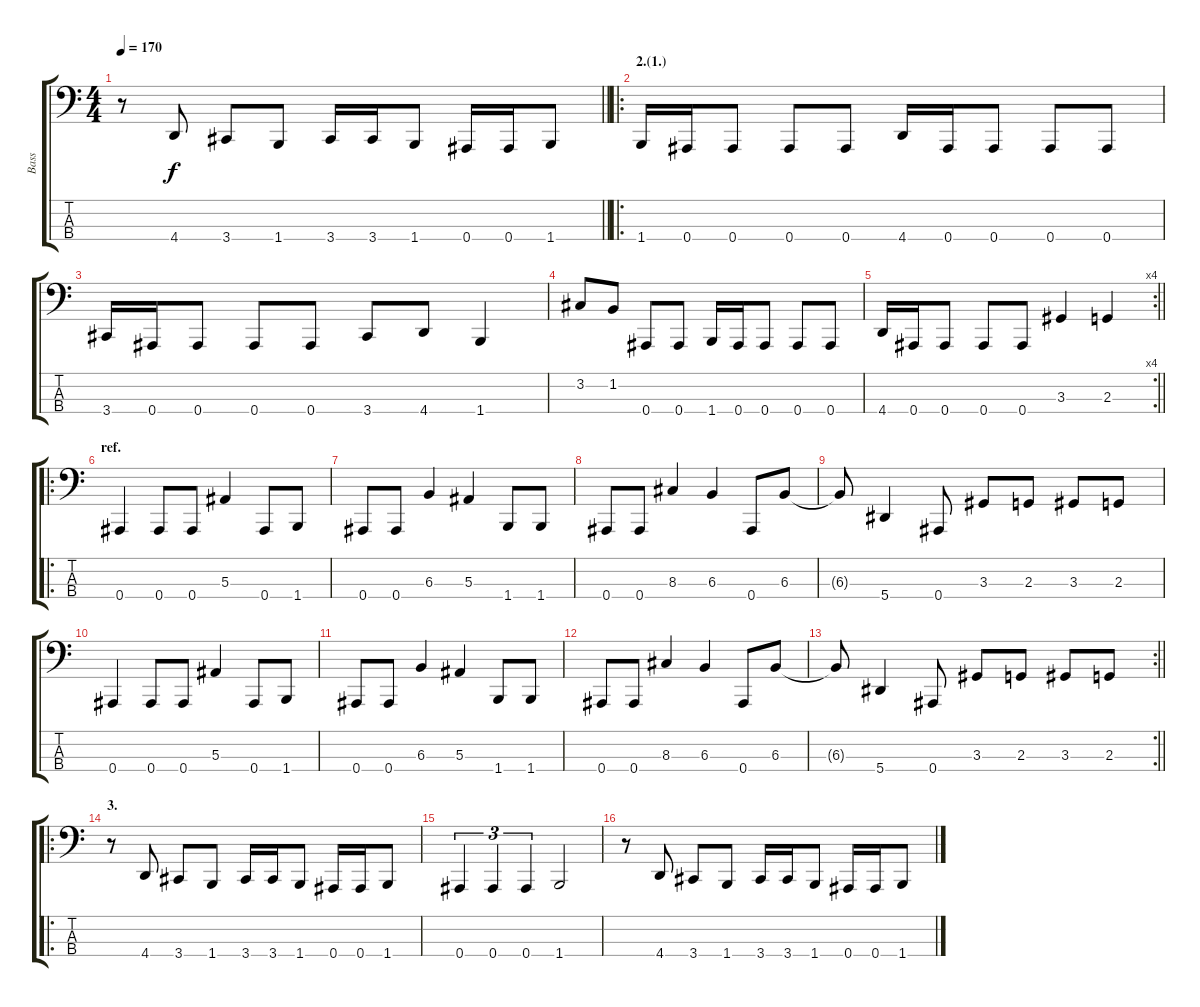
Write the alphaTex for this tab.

\track ("Bass" "Bass") {instrument electricbasspick}
\staff {score tabs}
\tuning (Eb2 Bb1 F1 Bb0) {hide}
\ts (4 4)
\tempo 170
\clef f4
\barLineRight lightlight
\ks c
r.8{dy f} 4.4.8 3.4.8 1.4.8 3.4.16 3.4.16 1.4.8 0.4.16 0.4.16 1.4.8 |
\ro
\section ("" "2.(1.)")
1.4.16 0.4.16 0.4.8 0.4.8 0.4.8 4.4.16 0.4.16 0.4.8 0.4.8 0.4.8 |
3.4.16 0.4.16 0.4.8 0.4.8 0.4.8 3.4.8 4.4.8 1.4.4 |
3.2.8 1.2.8 0.4.8 0.4.8 1.4.16 0.4.16 0.4.8 0.4.8 0.4.8 |
\rc 4
\barLineRight lightlight
4.4.16 0.4.16 0.4.8 0.4.8 0.4.8 3.3.4 2.3.4 |
\ro
\section ("" "ref.")
0.4.4 0.4.8 0.4.8 5.3.4 0.4.8 1.4.8 |
0.4.8 0.4.8 6.3.4 5.3.4 1.4.8 1.4.8 |
0.4.8 0.4.8 8.3.4 6.3.4 0.4.8 6.3.8 |
6.3{t}.8 5.4.4 0.4.8 3.3.8 2.3.8 3.3.8 2.3.8 |
0.4.4 0.4.8 0.4.8 5.3.4 0.4.8 1.4.8 |
0.4.8 0.4.8 6.3.4 5.3.4 1.4.8 1.4.8 |
0.4.8 0.4.8 8.3.4 6.3.4 0.4.8 6.3.8 |
\rc 2
\barLineRight lightlight
6.3{t}.8 5.4.4 0.4.8 3.3.8 2.3.8 3.3.8 2.3.8 |
\ro
\section ("" "3.")
r.8 4.4.8 3.4.8 1.4.8 3.4.16 3.4.16 1.4.8 0.4.16 0.4.16 1.4.8 |
0.4.4{tu (3 2)} 0.4.4{tu (3 2)} 0.4.4{tu (3 2)} 1.4.2 |
r.8 4.4.8 3.4.8 1.4.8 3.4.16 3.4.16 1.4.8 0.4.16 0.4.16 1.4.8
